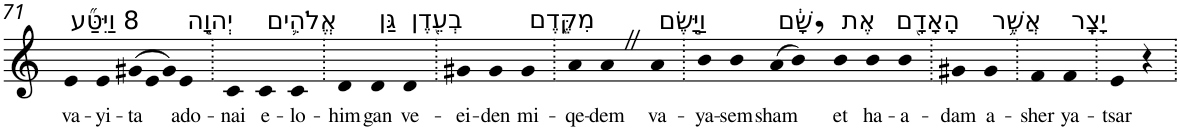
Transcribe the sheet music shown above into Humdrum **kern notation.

**kern	**text
*part1	*part1
*staff1	*staff1
*I"Piano	*
*I'Pno	*
!!LO:PB:g=z
*clefG2	*
*k[]	*
=71	=71
!LO:TX:a:t=8 וַיִּטַּ֞ע	!
!	!LO:LY:b
4e	va-
!	!LO:LY:b
4e	-yi-
!	!LO:LY:b
(>12g#X	-ta
12e	.
12g#)	.
!LO:TX:a:t=יְהוָ֧ה	!
!	!LO:LY:b
4e	ado-
=72.	=72.
!	!LO:LY:b
4c	-nai
!LO:TX:a:t=אֱלֹהִ֛ים	!
!	!LO:LY:b
4c	e-
!	!LO:LY:b
4c	-lo-
=73.	=73.
!	!LO:LY:b
4d	-him
!LO:TX:a:t=גַּן	!
!	!LO:LY:b
4d	gan
!LO:TX:a:t=בְעֵ֖דֶן	!
!	!LO:LY:b
4d	ve-
=74.	=74.
!	!LO:LY:b
4g#X	-ei-
!	!LO:LY:b
4g#	-den
!LO:TX:a:t=מִקֶּ֑דֶם	!
!	!LO:LY:b
4g#	mi-
=75.	=75.
!	!LO:LY:b
4a	-qe-
!	!LO:LY:b
4aZ	-dem
!LO:TX:a:t=וַיָּ֣שֶׂם	!
!	!LO:LY:b
4a	va-
=76.	=76.
!	!LO:LY:b
4b	-ya-
!	!LO:LY:b
4b	-sem
!LO:TX:a:t=שָׁ֔ם	!
!	!LO:LY:b
(>8a	sham
8b,)	.
!LO:TX:a:t=אֶת	!
!	!LO:LY:b
4b	et
!LO:TX:a:t=הָאָדָ֖ם	!
!	!LO:LY:b
4b	ha-
!	!LO:LY:b
4b	-a-
=77.	=77.
!	!LO:LY:b
4g#X	-dam
!LO:TX:a:t=אֲשֶׁ֥ר	!
!	!LO:LY:b
4g#	a-
=78.	=78.
!	!LO:LY:b
4f	-sher
!LO:TX:a:t=יָצָֽר	!
!	!LO:LY:b
4f	ya-
=79.	=79.
!	!LO:LY:b
4e	-tsar
4r	.
=.	=.
*-	*-
